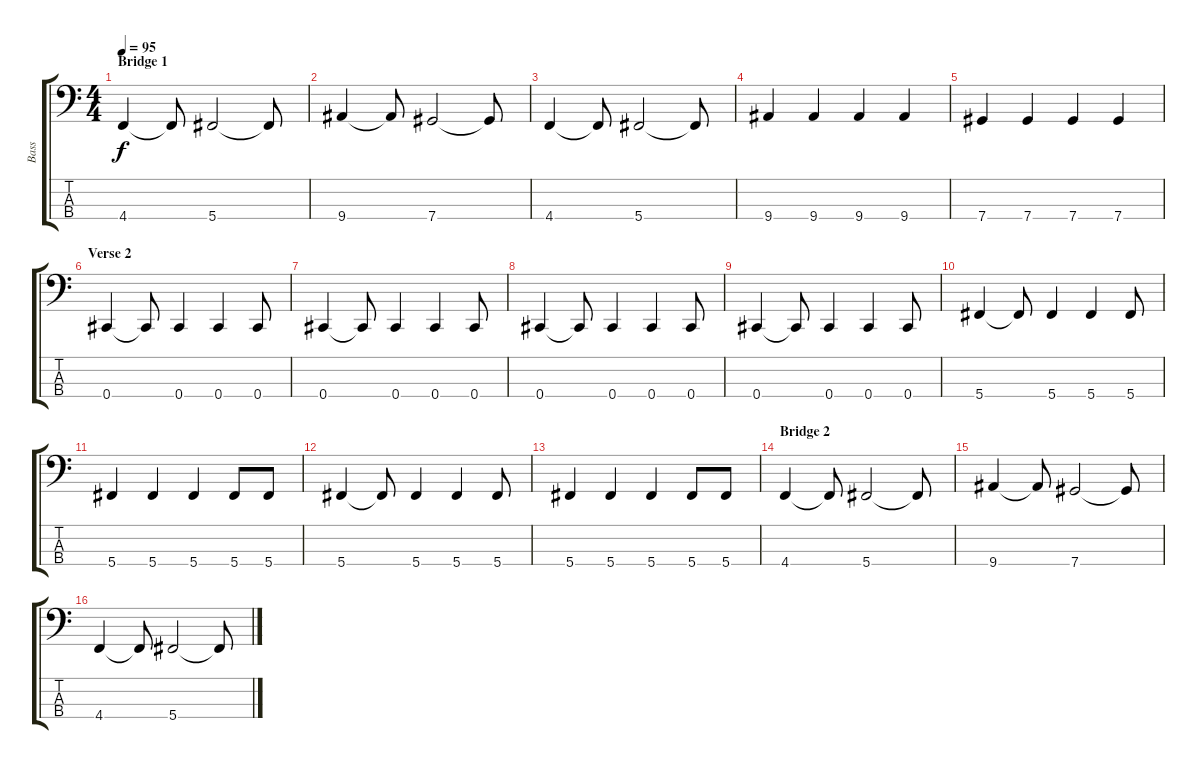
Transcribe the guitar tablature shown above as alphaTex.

\track ("Bass" "Bass") {instrument electricbasspick}
\staff {score tabs}
\tuning (Gb2 Db2 Ab1 Db1) {hide}
\ts (4 4)
\section ("" "Bridge 1")
\tempo 95
\clef f4
\ks c
4.4.4{dy f} 4.4{t}.8 5.4.2 5.4{t}.8 |
9.4.4 9.4{t}.8 7.4.2 7.4{t}.8 |
4.4.4 4.4{t}.8 5.4.2 5.4{t}.8 |
9.4.4 9.4.4 9.4.4 9.4.4 |
7.4.4 7.4.4 7.4.4 7.4.4 |
\section ("" "Verse 2")
0.4.4 0.4{t}.8 0.4.4 0.4.4 0.4.8 |
0.4.4 0.4{t}.8 0.4.4 0.4.4 0.4.8 |
0.4.4 0.4{t}.8 0.4.4 0.4.4 0.4.8 |
0.4.4 0.4{t}.8 0.4.4 0.4.4 0.4.8 |
5.4.4 5.4{t}.8 5.4.4 5.4.4 5.4.8 |
5.4.4 5.4.4 5.4.4 5.4.8 5.4.8 |
5.4.4 5.4{t}.8 5.4.4 5.4.4 5.4.8 |
5.4.4 5.4.4 5.4.4 5.4.8 5.4.8 |
\section ("" "Bridge 2")
4.4.4 4.4{t}.8 5.4.2 5.4{t}.8 |
9.4.4 9.4{t}.8 7.4.2 7.4{t}.8 |
4.4.4 4.4{t}.8 5.4.2 5.4{t}.8
